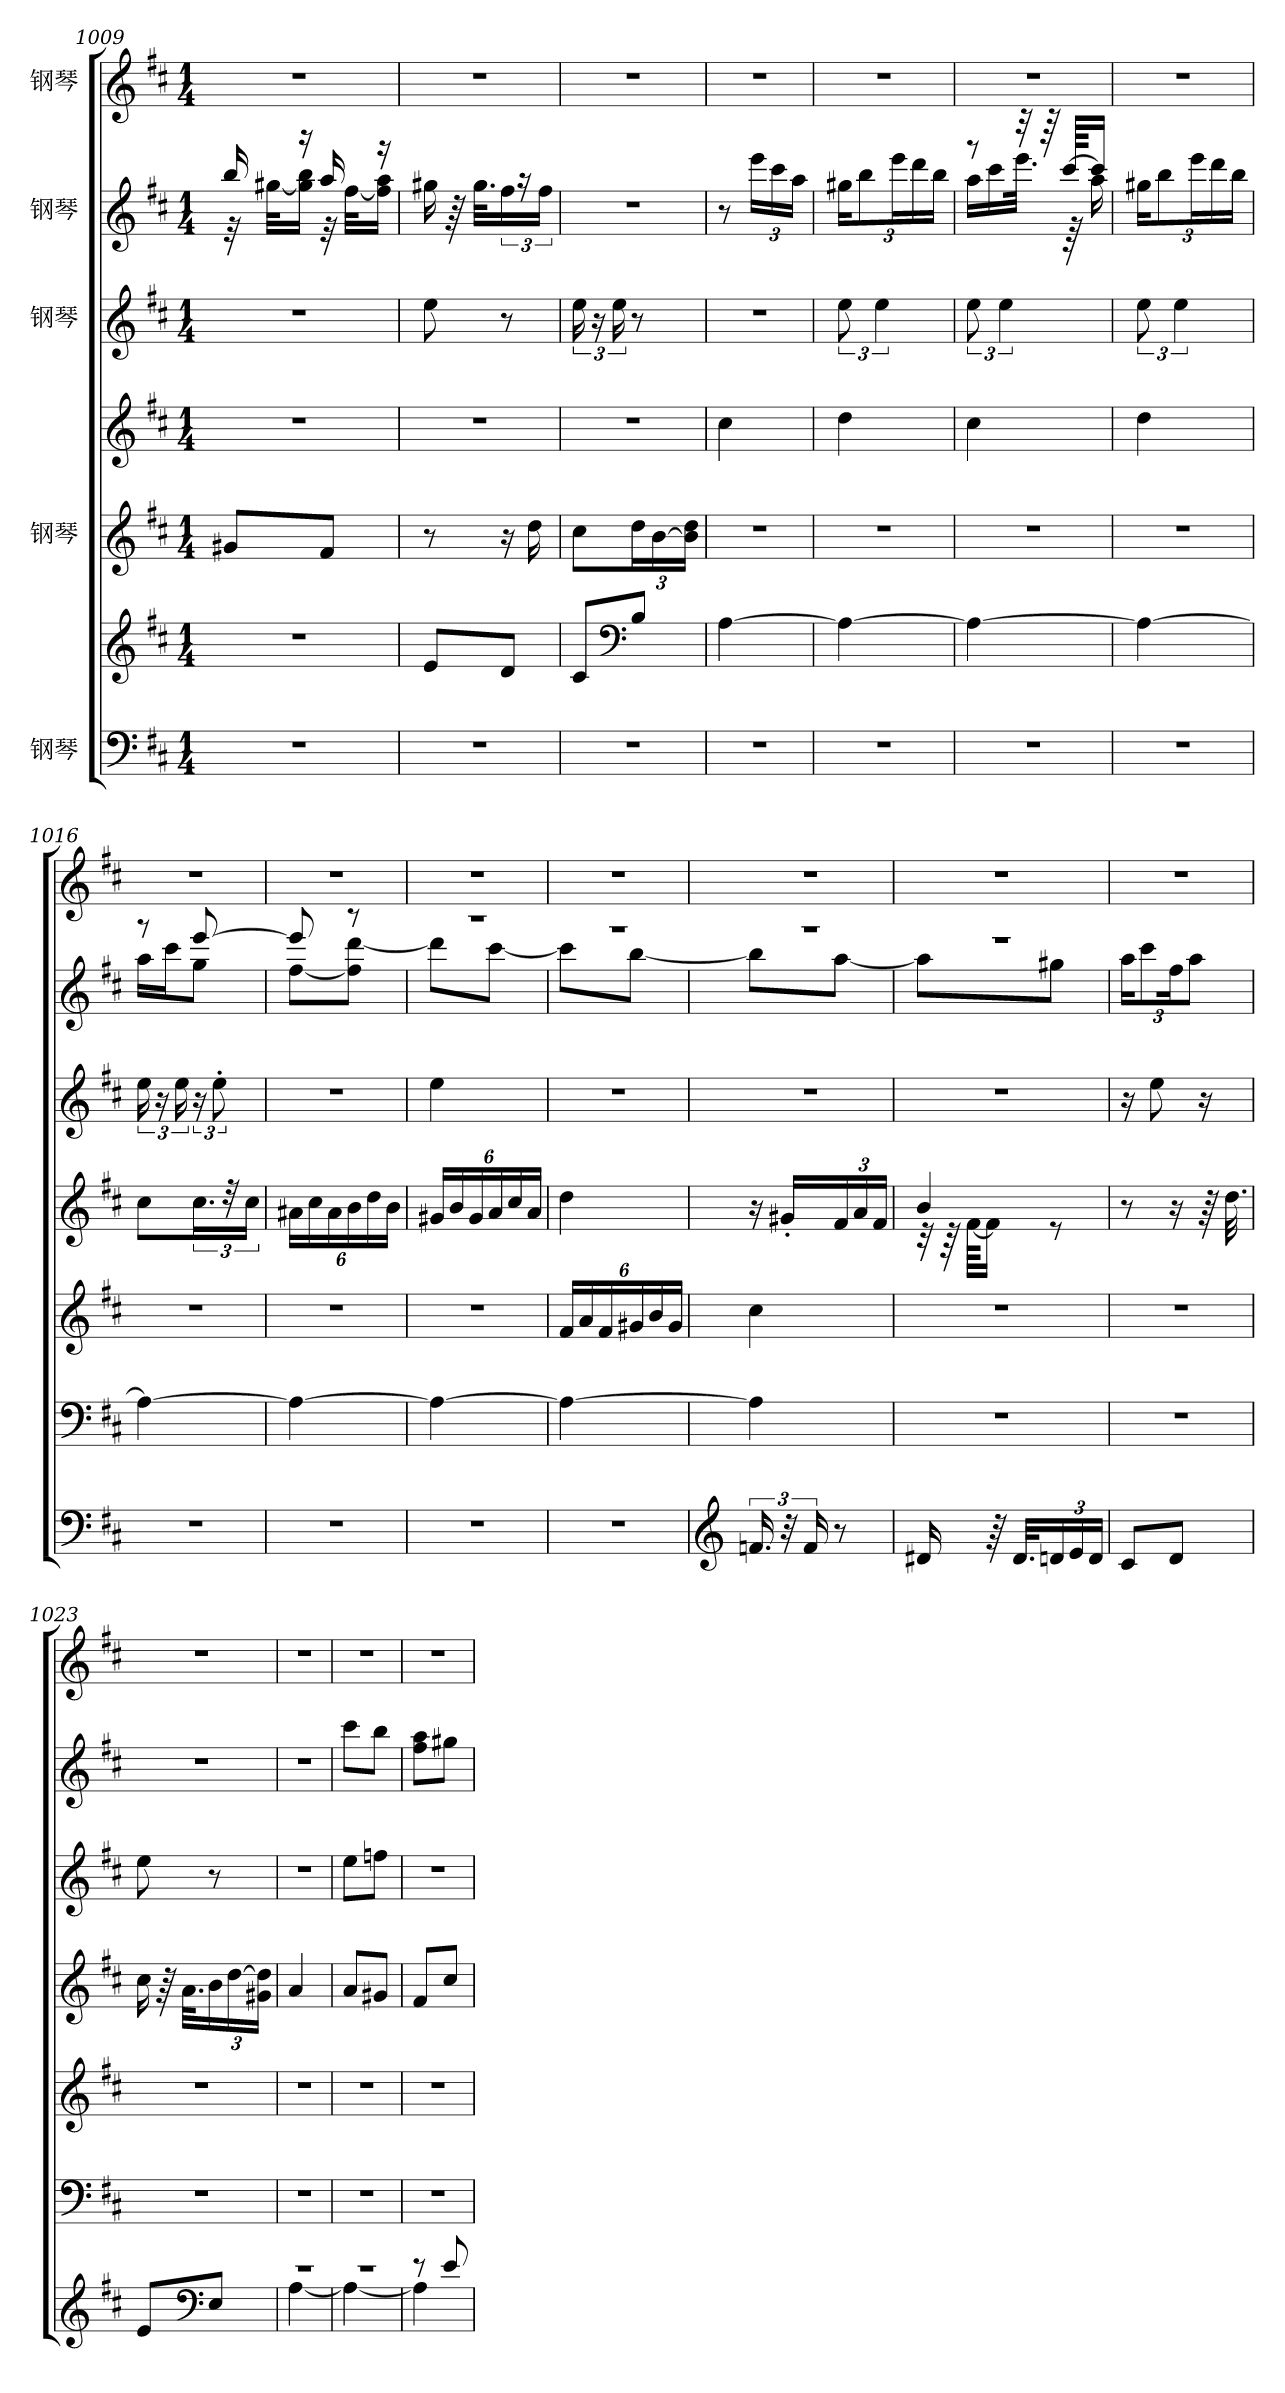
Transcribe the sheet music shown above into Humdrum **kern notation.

**kern	**kern	**kern	**kern	**kern	**kern	**kern
*part5	*part5	*part4	*part4	*part3	*part2	*part1
*staff7	*staff6	*staff5	*staff4	*staff3	*staff2	*staff1
*I"钢琴	*	*I"钢琴	*	*I"钢琴	*I"钢琴	*I"钢琴
!!LO:PB:g=z
*clefF4	*clefG2	*clefG2	*clefG2	*clefG2	*clefG2	*clefG2
*k[f#c#]	*k[f#c#]	*k[f#c#]	*k[f#c#]	*k[f#c#]	*k[f#c#]	*k[f#c#]
*M1/4	*M1/4	*M1/4	*M1/4	*M1/4	*M1/4	*M1/4
=1009	=1009	=1009	=1009	=1009	=1009	=1009
*	*	*	*	*	*^	*
4r	4r	8g#X/L	4r	4r	16bb/	32r	4r
.	.	.	.	.	.	[32gg#X\KLL	.
.	.	.	.	.	16r	16gg#\] 16bb\JJ	.
.	.	8f#/J	.	.	16aa/	32r	.
.	.	.	.	.	.	[32ff#\KLL	.
.	.	.	.	.	16r	16ff#\] 16aa\JJ	.
*	*	*	*	*	*v	*v	*
=1010	=1010	=1010	=1010	=1010	=1010	=1010
4r	8e/L	8r	4r	8ee\	16gg#X\	4r
.	.	.	.	.	64r	.
.	.	.	.	.	32.gg#\KLL	.
.	8d/J	16r	.	8r	24ff#\JJ	.
.	.	.	.	.	24r	.
.	.	16dd\	.	.	.	.
.	.	.	.	.	24ff#\	.
=1011	=1011	=1011	=1011	=1011	=1011	=1011
4r	8c#/L	8cc#\L	4r	24ee\	4r	4r
.	.	.	.	24r	.	.
.	.	.	.	24ee\	.	.
*	*clefF4	*	*	*	*	*
*	*	*Xbrackettup	*	*	*	*
.	8B/J	24dd\L	.	8r	.	.
.	.	[24b\	.	.	.	.
.	.	24b\] 24dd\JJ	.	.	.	.
=1012	=1012	=1012	=1012	=1012	=1012	=1012
4r	[4A\	4r	4cc#\	4r	8r	4r
*	*	*	*	*	*Xbrackettup	*
.	.	.	.	.	24eee\LL	.
.	.	.	.	.	24ccc#\	.
.	.	.	.	.	24aa\JJ	.
=1013	=1013	=1013	=1013	=1013	=1013	=1013
4r	4A\_	4r	4dd\	12ee\	24gg#X\KL	4r
.	.	.	.	.	12bb\	.
.	.	.	.	6ee\	.	.
.	.	.	.	.	24eee\L	.
.	.	.	.	.	24ddd\	.
.	.	.	.	.	24bb\JJ	.
!!LO:PB:g=z
=1014	=1014	=1014	=1014	=1014	=1014	=1014
*	*	*	*	*	*^	*
4r	4A\_	4r	4cc#\	12ee\	8r	16aa\LL	4r
.	.	.	.	.	.	16ccc#\	.
.	.	.	.	6ee\	.	.	.
.	.	.	.	.	32r	32.eee\JJk	.
.	.	.	.	.	64r	.	.
.	.	.	.	.	[64ccc#/KKLL	64r	.
.	.	.	.	.	16ccc#/JJ]	16aa\	.
*	*	*	*	*	*v	*v	*
=1015	=1015	=1015	=1015	=1015	=1015	=1015
4r	4A\_	4r	4dd\	12ee\	24gg#X\KL	4r
.	.	.	.	.	12bb\	.
.	.	.	.	6ee\	.	.
.	.	.	.	.	24eee\L	.
.	.	.	.	.	24ddd\	.
.	.	.	.	.	24bb\JJ	.
=1016	=1016	=1016	=1016	=1016	=1016	=1016
*	*	*	*	*	*^	*
4r	4A\_	4r	8cc#\L	24ee\	8r	16aa\LL	4r
.	.	.	.	24r	.	.	.
.	.	.	.	.	.	16ccc#\J	.
.	.	.	.	24ee\	.	.	.
.	.	.	24.cc#\Jk	24r	[8eee/	8gg\J	.
.	.	.	.	12ee'\	.	.	.
.	.	.	48r	.	.	.	.
.	.	.	24cc#\	.	.	.	.
=1017	=1017	=1017	=1017	=1017	=1017	=1017	=1017
*	*	*	*Xbrackettup	*	*	*	*
4r	4A\_	4r	24a#X\LL	4r	8eee/]	[8ff#\L	4r
.	.	.	24cc#\	.	.	.	.
.	.	.	24a#\	.	.	.	.
.	.	.	24b\	.	8r	8ff#\] [8ddd\J	.
.	.	.	24dd\	.	.	.	.
.	.	.	24b\JJ	.	.	.	.
=1018	=1018	=1018	=1018	=1018	=1018	=1018	=1018
4r	4A\_	4r	24g#X/LL	4ee\	4r	8ddd\L]	4r
.	.	.	24b/	.	.	.	.
.	.	.	24g#/	.	.	.	.
.	.	.	24a/	.	.	[8ccc#\J	.
.	.	.	24cc#/	.	.	.	.
.	.	.	24a/JJ	.	.	.	.
!!LO:PB:g=z
=1019	=1019	=1019	=1019	=1019	=1019	=1019	=1019
4r	4A\_	24f#/LL	4dd\	4r	4r	8ccc#\L]	4r
.	.	24a/	.	.	.	.	.
.	.	24f#/	.	.	.	.	.
.	.	24g#X/	.	.	.	[8bb\J	.
.	.	24b/	.	.	.	.	.
.	.	24g#/JJ	.	.	.	.	.
=1020	=1020	=1020	=1020	=1020	=1020	=1020	=1020
*clefG2	*	*	*	*	*	*	*
24.fn/	4A\]	4cc#\	16r	4r	4r	8bb\L]	4r
48r	.	.	16g#X'/LL	.	.	.	.
24f/	.	.	.	.	.	.	.
8r	.	.	24f#/	.	.	[8aa\J	.
.	.	.	24a/	.	.	.	.
.	.	.	24f#/JJ	.	.	.	.
=1021	=1021	=1021	=1021	=1021	=1021	=1021	=1021
*	*	*	*^	*	*	*	*
16d#X/	4r	4r	4b/	32r	4r	4r	8aa\L]	4r
.	.	.	.	64r	.	.	.	.
.	.	.	.	[64f#\KKLL	.	.	.	.
64r	.	.	.	16f#\JJ]	.	.	.	.
32.d#/KLL	.	.	.	.	.	.	.	.
*Xbrackettup	*	*	*	*	*	*	*	*
24dn/	.	.	.	8r	.	.	8gg#X\J	.
24e/	.	.	.	.	.	.	.	.
24d/JJ	.	.	.	.	.	.	.	.
*	*	*	*v	*v	*	*v	*v	*
=1022	=1022	=1022	=1022	=1022	=1022	=1022
8c#/L	4r	4r	8r	16r	24aa\KL	4r
.	.	.	.	.	12ccc#\	.
.	.	.	.	8ee\	.	.
8d/J	.	.	16r	.	24ff#\K	.
.	.	.	.	.	12aa\J	.
.	.	.	64r	16r	.	.
.	.	.	32.dd\	.	.	.
!!LO:PB:g=z
=1023	=1023	=1023	=1023	=1023	=1023	=1023
8e/L	4r	4r	16cc#\	8ee\	4r	4r
.	.	.	64r	.	.	.
.	.	.	32.a\KLL	.	.	.
*clefF4	*	*	*	*	*	*
8E/J	.	.	24b\	8r	.	.
.	.	.	[24dd\	.	.	.
.	.	.	24g#X\ 24dd\]JJ	.	.	.
=1024	=1024	=1024	=1024	=1024	=1024	=1024
*^	*	*	*	*	*	*
4r	[4A\	4r	4r	4a/	4r	4r	4r
=1025	=1025	=1025	=1025	=1025	=1025	=1025	=1025
4r	4A\_	4r	4r	8a/L	8ee\L	8ccc#\L	4r
.	.	.	.	8g#X/J	8ffn\J	8bb\J	.
=1026	=1026	=1026	=1026	=1026	=1026	=1026	=1026
8r	4A\]	4r	4r	8f#/L	4r	8ff#\ 8aa\L	4r
8e/	.	.	.	8cc#/J	.	8gg#X\J	.
*v	*v	*	*	*	*	*	*
=	=	=	=	=	=	=
*-	*-	*-	*-	*-	*-	*-
